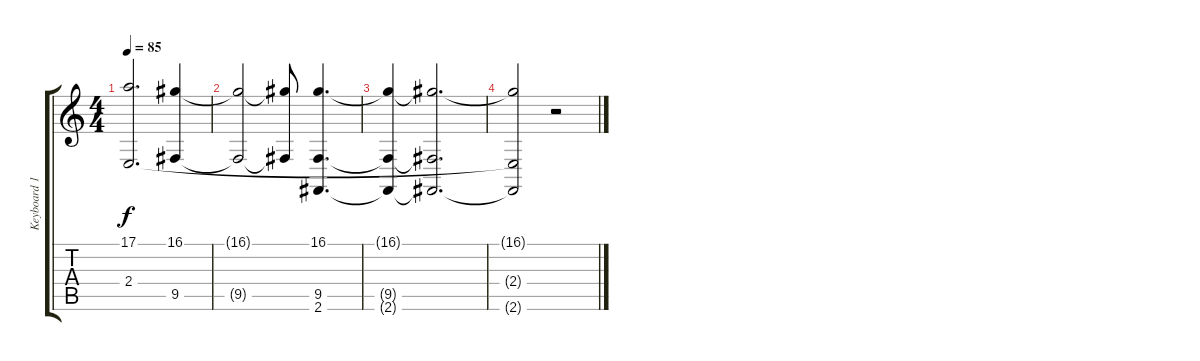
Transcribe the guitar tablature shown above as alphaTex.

\track ("Keyboard 1 (sci-fi)" "Keyboard 1") {instrument pad4choir}
\staff {score tabs}
\tuning (E4 B3 G3 D3 A2 E2) {hide}
\ts (4 4)
\tempo 85
\clef g2
\ks c
(17.1 2.4).2{d dy f} (16.1 9.5).4 |
(16.1{t} 9.5{t}).2 (16.1{t} 9.5{t}).8 (16.1 9.5 2.6).4{d} |
(16.1{t} 9.5{t} 2.6{t}).4 (16.1{t} 9.5{t} 2.6{t}).2{d} |
(16.1{t} 2.4{t} 2.6{t}).2 r.2
